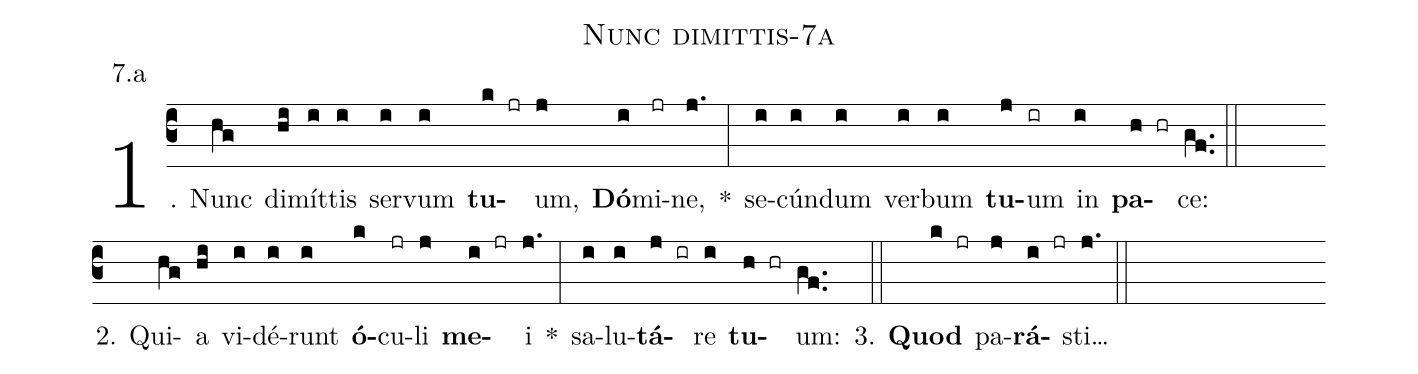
name: Nunc dimittis-7a;
annotation: 7.a;
%%
(c3)1. Nunc(hg) di(hi)mít(i)tis(i) ser(i)vum(i) <b>tu</b>(k jr)um,(j) <b>Dó</b>(i)mi(jr)ne,(j.) *(:) se(i)cún(i)dum(i) ver(i)bum(i) <b>tu</b>(j)um(ir) in(i) <b>pa</b>(h hr)ce:(gf..) (::) (Z-)
2. Qui(hg)a(hi) vi(i)dé(i)runt(i) <b>ó</b>(k)cu(jr)li(j) <b>me</b>(i jr)i(j.) *(:) sa(i)lu(i)<b>tá</b>(j ir)re(i) <b>tu</b>(h hr)um:(gf..) (::)
3. <b>Quod</b>(k jr) pa(j)<b>rá</b>(i jr)sti…(j.) (::)
%*(:) an(i)te(i) fá(i)ci(i)em(i) óm(i)ni(i)um(i) <b>po</b>(j ir)pu(i)<b>ló</b>(h hr)rum,(gf..) (::)
%4. Lu(hg)men(hi) ad(i) re(i)ve(i)la(i)ti(i)<b>ó</b>(k jr)nem(j) <b>Gén</b>(i)ti(jr)um,(j.) *(:) et(i) gló(i)ri(i)am(i) ple(i)bis(i) <b>tu</b>(j ir)æ(i) <b>Is</b>(h)ra(hr)ël.(gf..) (::)
%5. Gló(hg)ri(hi)a(i) <b>Pa</b>(k)tri,(jr) et(j) <b>Fí</b>(i)li(jr)o,(j.) *(:) et(i) Spi(i)<b>rí</b>(j)tu(ir)i(i) <b>Sanc</b>(h hr)to.(gf..) (::)
%6. Sic(hg)ut(hi) e(i)rat(i) in(i) prin(i)cí(i)pi(i)o,(i) et(i) <b>nunc</b>,(k jr) et(j) <b>sem</b>(i jr)per,(j.) *(:) et(i) in(i) sǽ(i)cu(i)la(i) sæ(i)cu(i)<b>ló</b>(j ir)rum.(i) <b>A</b>(h hr)men.(gf..)
%(::)
